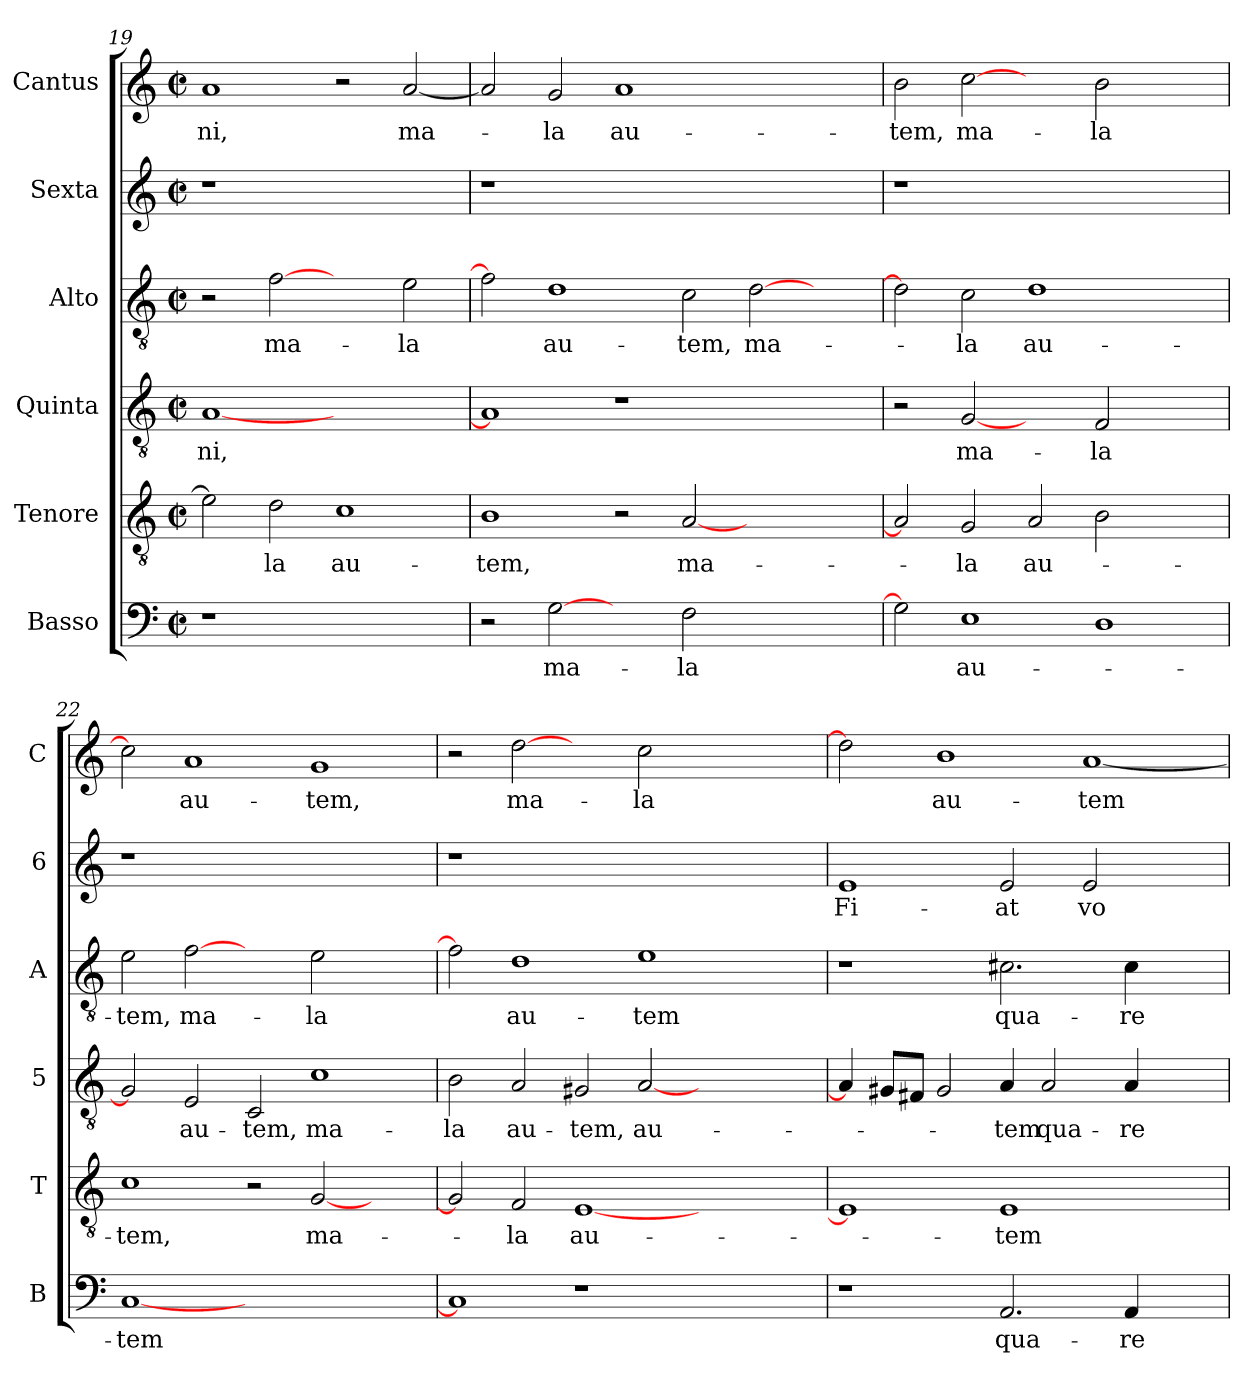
**kern	**text	**kern	**text	**kern	**text	**kern	**text	**kern	**text	**kern	**text
*part6	*part6	*part5	*part5	*part4	*part4	*part3	*part3	*part2	*part2	*part1	*part1
*staff6	*staff6	*staff5	*staff5	*staff4	*staff4	*staff3	*staff3	*staff2	*staff2	*staff1	*staff1
*I"Basso	*	*I"Tenore	*	*I"Quinta	*	*I"Alto	*	*I"Sexta	*	*I"Cantus	*
*I'B	*	*I'T	*	*I'5	*	*I'A	*	*I'6	*	*I'C	*
*clefF4	*	*clefGv2	*	*clefGv2	*	*clefGv2	*	*clefG2	*	*clefG2	*
*k[]	*	*k[]	*	*k[]	*	*k[]	*	*k[]	*	*k[]	*
*M2/2	*	*M2/2	*	*M2/2	*	*M2/2	*	*M2/2	*	*M2/2	*
*met(c|)	*	*met(c|)	*	*met(c|)	*	*met(c|)	*	*met(c|)	*	*met(c|)	*
=19	=19	=19	=19	=19	=19	=19	=19	=19	=19	=19	=19
1r	.	2e\]	.	[1A	-ni,	2r	.	1r	.	1a	-ni,
.	.	2d\	-la	.	.	[2f	ma-	.	.	.	.
1ryy	.	1c	au-	1ryy	.	2ryy	.	1ryy	.	2r	.
.	.	.	.	.	.	2e\	-la	.	.	[2a/	ma-
=20	=20	=20	=20	=20	=20	=20	=20	=20	=20	=20	=20
2r	.	1B	-tem,	1A]	.	2f]	.	1r	.	2a/]	.
[2G	ma-	.	.	.	.	1d	au-	.	.	2g/	-la
2ryy	.	2r	.	1r	.	.	.	1ryy	.	1a	au-
2F\	-la	[2A/	ma-	.	.	2c\	-tem,	.	.	.	.
1ryy	.	1ryy	.	1ryy	.	[2d\	ma-	1ryy	.	1ryy	.
.	.	.	.	.	.	2ryy	.	.	.	.	.
=21	=21	=21	=21	=21	=21	=21	=21	=21	=21	=21	=21
2G]	.	2A/]	.	2r	.	2d\]	.	1r	.	2b\	-tem,
1E	au-	2G/	-la	[2G	ma-	2c\	-la	.	.	[2cc	ma-
.	.	2A/	au-	2ryy	.	1d	au-	1ryy	.	2ryy	.
1D	.	2B\	.	2F/	-la	.	.	.	.	2b\	-la
.	.	2ryy	.	2ryy	.	2ryy	.	2ryy	.	2ryy	.
=22	=22	=22	=22	=22	=22	=22	=22	=22	=22	=22	=22
[1C	-tem	1c	-tem,	2G]	.	2e\	-tem,	1r	.	2cc]	.
.	.	.	.	2E/	au-	[2f	ma-	.	.	1a	au-
1.ryy	.	2r	.	2C/	-tem,	2ryy	.	1ryy	.	.	.
.	.	[2G/	ma-	1c	ma-	2e\	-la	.	.	1g	-tem,
.	.	2ryy	.	.	.	2ryy	.	2ryy	.	.	.
=23	=23	=23	=23	=23	=23	=23	=23	=23	=23	=23	=23
1C]	.	2G/]	.	2B\	-la	2f]	.	1r	.	2r	.
.	.	2F/	-la	2A/	au-	1d	au-	.	.	[2dd	ma-
1r	.	[1E	au-	2G#X/	-tem,	.	.	1ryy	.	2ryy	.
.	.	.	.	[2A/	au-	1e	-tem	.	.	2cc\	-la
1ryy	.	1ryy	.	1ryy	.	.	.	1ryy	.	1ryy	.
.	.	.	.	.	.	2ryy	.	.	.	.	.
!!LO:LB:g=z
=24	=24	=24	=24	=24	=24	=24	=24	=24	=24	=24	=24
1r	.	1E]	.	4A/]	.	1r	.	1e	Fi-	2dd]	.
.	.	.	.	8G#X/L	.	.	.	.	.	.	.
.	.	.	.	8F#X/J	.	.	.	.	.	.	.
.	.	.	.	2G#/	.	.	.	.	.	1b	au-
2.AA/	qua-	1E	-tem	4A/	-tem	2.c#X\	qua-	2e/	-at	.	.
.	.	.	.	2A/	qua-	.	.	.	.	.	.
.	.	.	.	.	.	.	.	2e/	vo-	[1a	-tem
4AA/	-re	.	.	4A/	-re	4c#\	-re	.	.	.	.
2ryy	.	2ryy	.	2ryy	.	2ryy	.	2ryy	.	.	.
=	=	=	=	=	=	=	=	=	=	=	=
*-	*-	*-	*-	*-	*-	*-	*-	*-	*-	*-	*-
